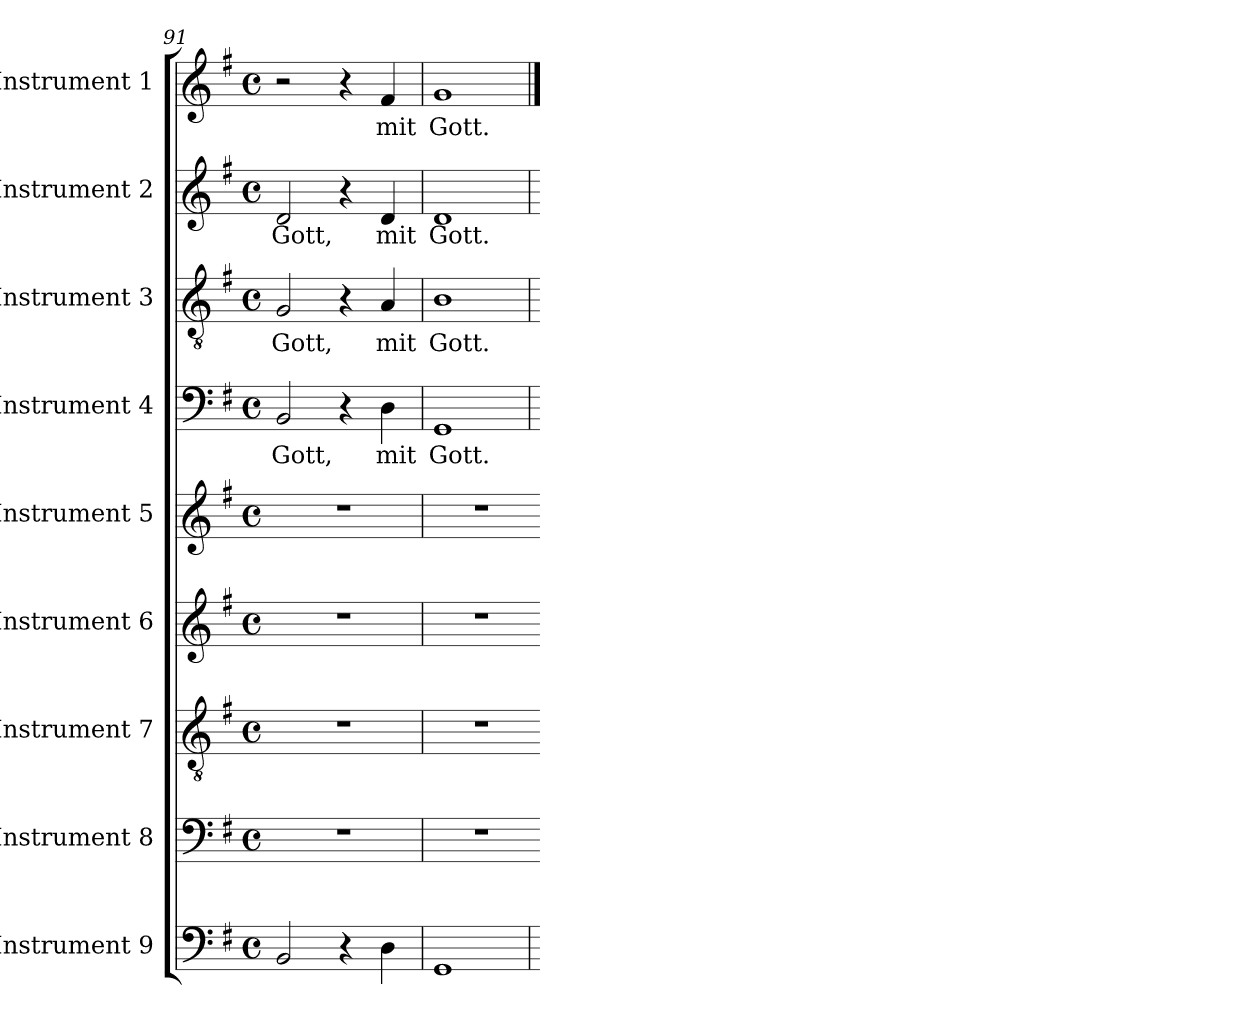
**kern	**kern	**kern	**kern	**kern	**kern	**text	**kern	**text	**kern	**text	**kern	**text
*part9	*part8	*part7	*part6	*part5	*part4	*part4	*part3	*part3	*part2	*part2	*part1	*part1
*staff9	*staff8	*staff7	*staff6	*staff5	*staff4	*staff4	*staff3	*staff3	*staff2	*staff2	*staff1	*staff1
*I"Instrument 9	*I"Instrument 8	*I"Instrument 7	*I"Instrument 6	*I"Instrument 5	*I"Instrument 4	*	*I"Instrument 3	*	*I"Instrument 2	*	*I"Instrument 1	*
*clefF4	*clefF4	*clefGv2	*clefG2	*clefG2	*clefF4	*	*clefGv2	*	*clefG2	*	*clefG2	*
*k[f#]	*k[f#]	*k[f#]	*k[f#]	*k[f#]	*k[f#]	*	*k[f#]	*	*k[f#]	*	*k[f#]	*
*G:	*G:	*G:	*G:	*G:	*G:	*	*G:	*	*G:	*	*G:	*
*M4/4	*M4/4	*M4/4	*M4/4	*M4/4	*M4/4	*	*M4/4	*	*M4/4	*	*M4/4	*
*met(c)	*met(c)	*met(c)	*met(c)	*met(c)	*met(c)	*	*met(c)	*	*met(c)	*	*met(c)	*
=91	=91	=91	=91	=91	=91	=91	=91	=91	=91	=91	=91	=91
!	!	!	!	!	!	!LO:LY:b:cj	!	!LO:LY:b:cj	!	!LO:LY:b:cj	!	!
2BB/	1r	1r	1r	1r	2BB/	Gott,	2G/	Gott,	2d/	Gott,	2r	.
4r	.	.	.	.	4r	.	4r	.	4r	.	4r	.
!	!	!	!	!	!	!LO:LY:b:cj	!	!LO:LY:b:cj	!	!LO:LY:b:cj	!	!LO:LY:b:cj
4D\	.	.	.	.	4D\	mit	4A/	mit	4d/	mit	4f#/	mit
=92	=92	=92	=92	=92	=92	=92	=92	=92	=92	=92	=92	=92
!	!	!	!	!	!	!LO:LY:b:cj	!	!LO:LY:b:cj	!	!LO:LY:b:cj	!	!LO:LY:b:cj
1GG	1r	1r	1r	1r	1GG	Gott.	1B	Gott.	1d	Gott.	1g	Gott.
=	=	=	=	=	=	==	=	==	=	==	==	==
*-	*-	*-	*-	*-	*-	*-	*-	*-	*-	*-	*-	*-
